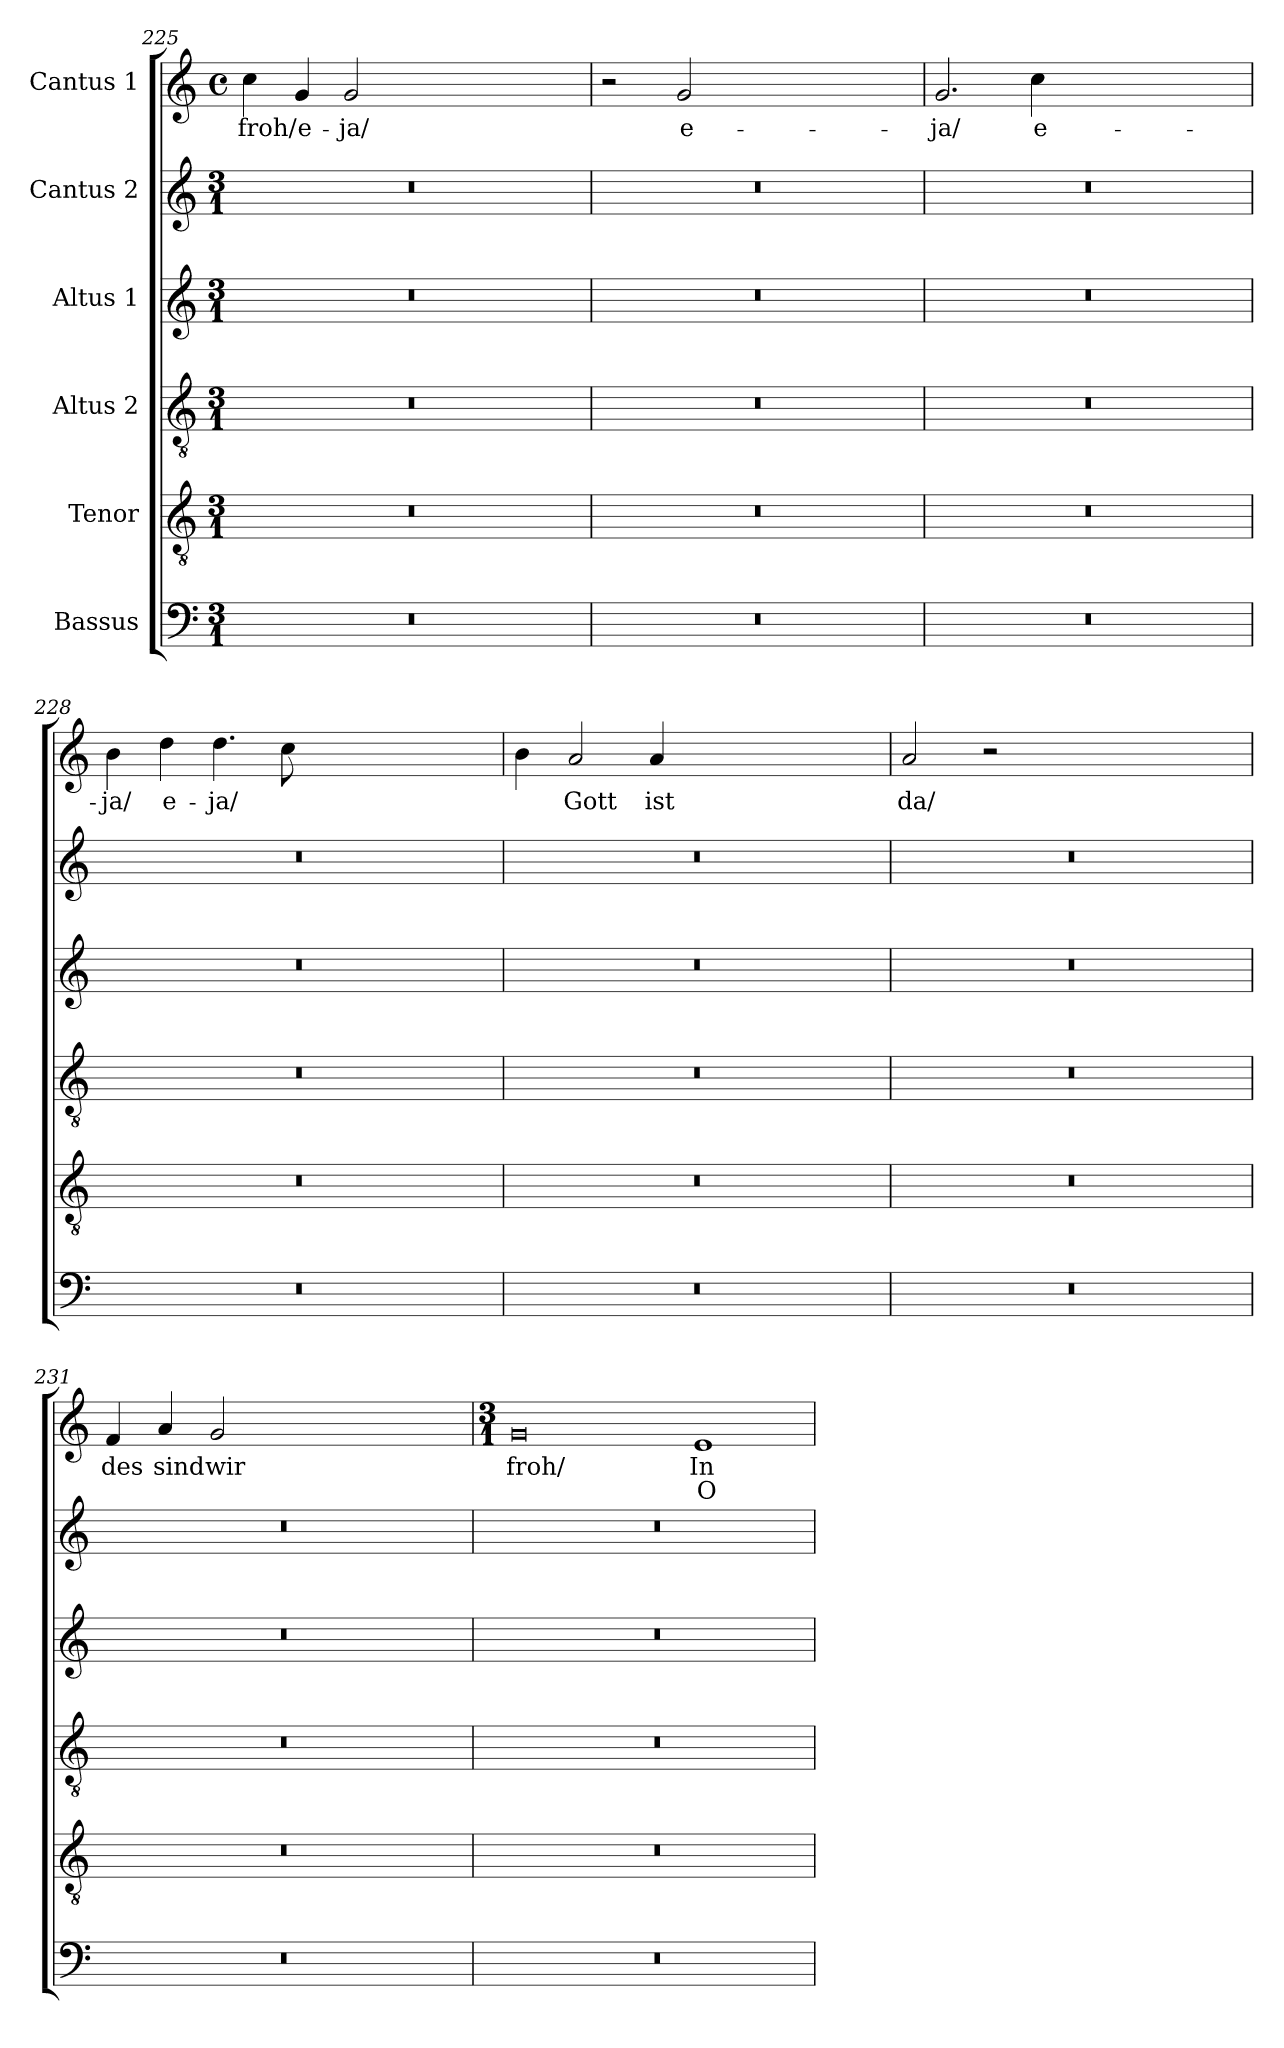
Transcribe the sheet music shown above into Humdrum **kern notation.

**kern	**kern	**kern	**kern	**kern	**kern	**text	**text
*part6	*part5	*part4	*part3	*part2	*part1	*part1	*part1
*staff6	*staff5	*staff4	*staff3	*staff2	*staff1	*staff1	*staff1
*I"Bassus	*I"Tenor	*I"Altus 2	*I"Altus 1	*I"Cantus 2	*I"Cantus 1	*	*
!!LO:LB:g=z
*clefF4	*clefGv2	*clefGv2	*clefG2	*clefG2	*clefG2	*	*
*M3/1	*M3/1	*M3/1	*M3/1	*M3/1	*M4/4	*	*
*	*	*	*	*	*met(c)	*	*
=225	=225	=225	=225	=225	=225	=225	=225
!	!	!	!	!	!	!LO:LY:b:cj	!
0.r	0.r	0.r	0.r	0.r	4cc\	froh/	.
!	!	!	!	!	!	!LO:LY:b:cj	!
.	.	.	.	.	4g/	e-	.
!	!	!	!	!	!	!LO:LY:b:cj	!
.	.	.	.	.	2g/	-ja/	.
.	.	.	.	.	0ryy	.	.
=226	=226	=226	=226	=226	=226	=226	=226
0.r	0.r	0.r	0.r	0.r	2r	.	.
!	!	!	!	!	!	!LO:LY:b:cj	!
.	.	.	.	.	2g/	e-	.
.	.	.	.	.	0ryy	.	.
=227	=227	=227	=227	=227	=227	=227	=227
!	!	!	!	!	!	!LO:LY:b:cj	!
0.r	0.r	0.r	0.r	0.r	2.g/	-ja/	.
!	!	!	!	!	!	!LO:LY:b:cj	!
.	.	.	.	.	4cc\	e-	.
.	.	.	.	.	0ryy	.	.
=228	=228	=228	=228	=228	=228	=228	=228
!	!	!	!	!	!	!LO:LY:b:cj	!
0.r	0.r	0.r	0.r	0.r	4b\	-ja/	.
!	!	!	!	!	!	!LO:LY:b:cj	!
.	.	.	.	.	4dd\	e-	.
!	!	!	!	!	!	!LO:LY:b:cj	!
.	.	.	.	.	4.dd\	-ja/	.
.	.	.	.	.	8cc\	.	.
.	.	.	.	.	0ryy	.	.
=229	=229	=229	=229	=229	=229	=229	=229
0.r	0.r	0.r	0.r	0.r	4b\	.	.
!	!	!	!	!	!	!LO:LY:b:cj	!
.	.	.	.	.	2a/	Gott	.
!	!	!	!	!	!	!LO:LY:b:cj	!
.	.	.	.	.	4a/	ist	.
.	.	.	.	.	0ryy	.	.
=230	=230	=230	=230	=230	=230	=230	=230
!	!	!	!	!	!	!LO:LY:b:cj	!
0.r	0.r	0.r	0.r	0.r	2a/	da/	.
.	.	.	.	.	2r	.	.
.	.	.	.	.	0ryy	.	.
=231	=231	=231	=231	=231	=231	=231	=231
!	!	!	!	!	!	!LO:LY:b:cj	!
0.r	0.r	0.r	0.r	0.r	4f/	des	.
!	!	!	!	!	!	!LO:LY:b:cj	!
.	.	.	.	.	4a/	sind	.
!	!	!	!	!	!	!LO:LY:b:cj	!
.	.	.	.	.	2g/	wir	.
.	.	.	.	.	0ryy	.	.
!!LO:LB:g=z
=232	=232	=232	=232	=232	=232	=232	=232
*	*	*	*	*	*M3/1	*	*
!	!	!	!	!	!	!LO:LY:b:cj	!
0.r	0.r	0.r	0.r	0.r	0g	froh/	.
!	!	!	!	!	!	!LO:LY:b:cj	!LO:LY:b:cj
.	.	.	.	.	1e	In	O
=	=	=	=	=	=	=	=
*-	*-	*-	*-	*-	*-	*-	*-
